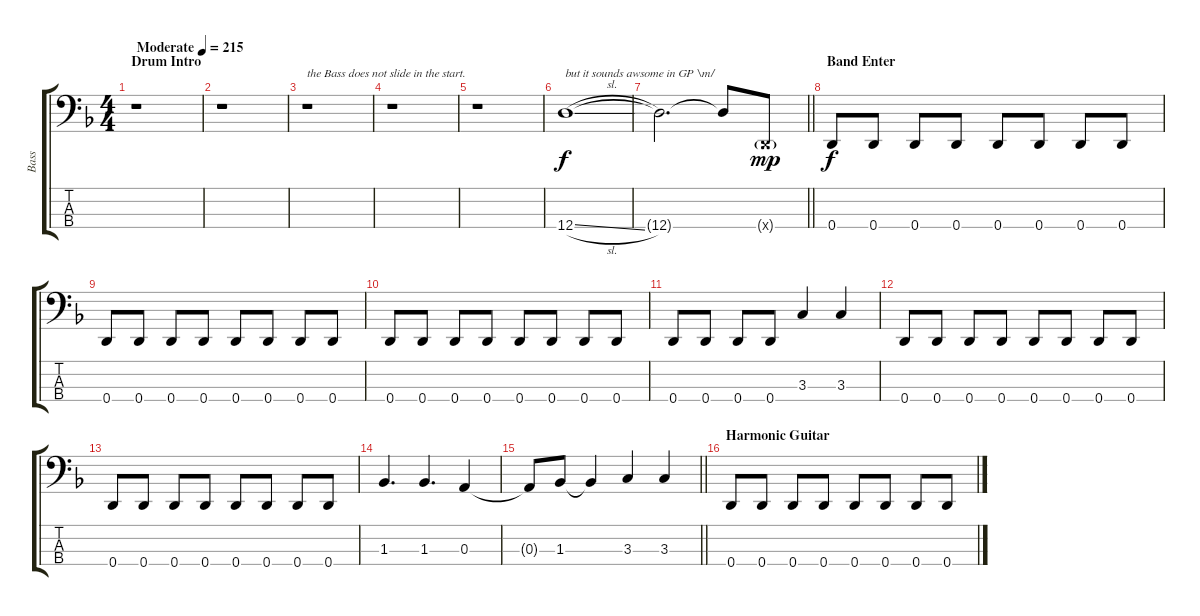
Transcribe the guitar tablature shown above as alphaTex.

\track ("Bass" "Bass") {instrument electricbassfinger}
\staff {score tabs}
\tuning (G2 D2 A1 D1) {hide}
\ts (4 4)
\section ("" "Drum Intro")
\tempo (215 "Moderate")
\clef f4
\ks f
r.1{dy f instrument electricbassfinger} |
r.1 |
r.1{txt "the Bass does not slide in the start."} |
r.1 |
r.1 |
12.4{sl}.1{txt "but it sounds awsome in GP \\m/"} |
\barLineRight lightlight
12.4{t}.2{d} 12.4{t}.8 0.4{g x}.8{dy mp} |
\section ("" "Band Enter")
0.4.8{dy f} 0.4.8 0.4.8 0.4.8 0.4.8 0.4.8 0.4.8 0.4.8 |
0.4.8 0.4.8 0.4.8 0.4.8 0.4.8 0.4.8 0.4.8 0.4.8 |
0.4.8 0.4.8 0.4.8 0.4.8 0.4.8 0.4.8 0.4.8 0.4.8 |
0.4.8 0.4.8 0.4.8 0.4.8 3.3.4 3.3.4 |
0.4.8 0.4.8 0.4.8 0.4.8 0.4.8 0.4.8 0.4.8 0.4.8 |
0.4.8 0.4.8 0.4.8 0.4.8 0.4.8 0.4.8 0.4.8 0.4.8 |
1.3.4{d} 1.3.4{d} 0.3.4 |
\barLineRight lightlight
0.3{t}.8 1.3.8 1.3{t}.4 3.3.4 3.3.4 |
\section ("" "Harmonic Guitar")
0.4.8 0.4.8 0.4.8 0.4.8 0.4.8 0.4.8 0.4.8 0.4.8
